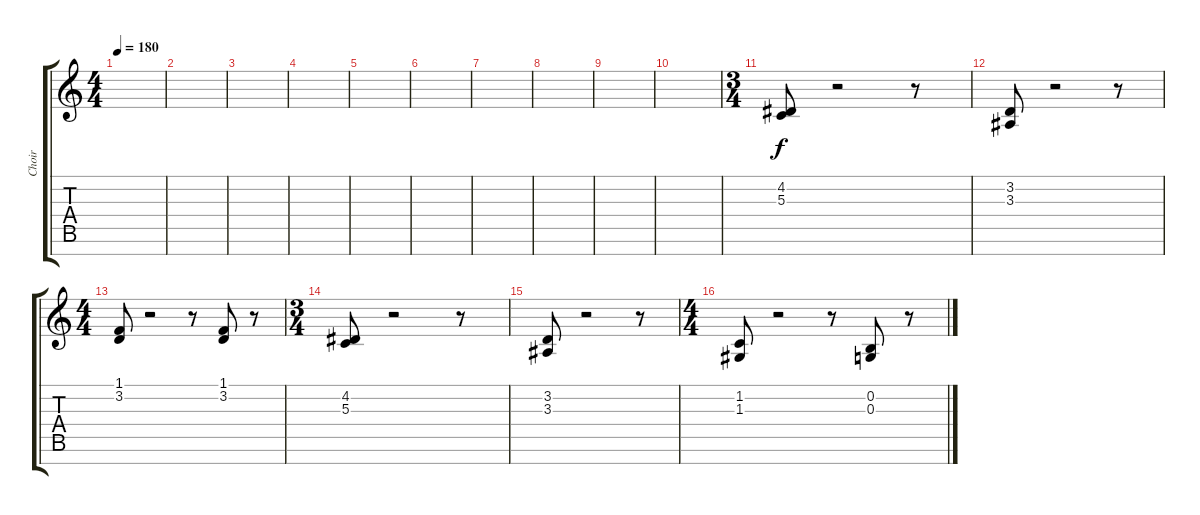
\track ("Choir" "Choir") {instrument choiraahs}
\staff {score tabs}
\tuning (E4 B3 G3 D3 A2 E2 B1) {hide}
\ts (4 4)
\tempo 180
\clef g2
\ks c
|
|
|
|
|
|
|
|
|
|
\ts (3 4)
(4.2 5.3).8{dy f} r.2 r.8 |
(3.2 3.3).8 r.2 r.8 |
\ts (4 4)
(1.1 3.2).8 r.2 r.8 (1.1 3.2).8 r.8 |
\ts (3 4)
(4.2 5.3).8 r.2 r.8 |
(3.2 3.3).8 r.2 r.8 |
\ts (4 4)
(1.2 1.3).8 r.2 r.8 (0.2 0.3).8 r.8
